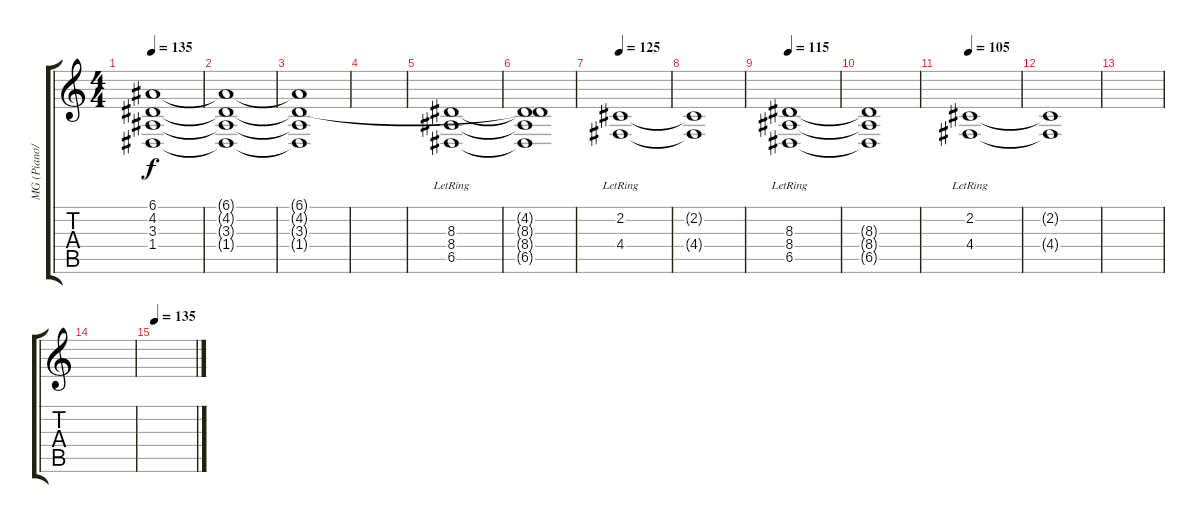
\track ("MG (Piano/Strings)" "MG (Piano/") {instrument acousticgrandpiano}
\staff {score tabs}
\tuning (E4 B3 G3 D3 A2 E2) {hide}
\ts (4 4)
\tempo 135
\clef g2
\ks c
(6.1{t} 4.2{t} 3.3{t} 1.4{t}).1{dy f volume 0} |
(6.1{t} 4.2{t} 3.3{t} 1.4{t}).1 |
(6.1{t} 4.2{t} 3.3{t} 1.4{t}).1 |
|
(8.3{lr} 8.4{lr} 6.5).1{volume 14 instrument acousticgrandpiano} |
(4.2{t} 8.3{t} 8.4{t} 6.5{t}).1{volume 10} |
\tempo 125
(2.2{lr} 4.4{lr}).1 |
(2.2{t} 4.4{t}).1 |
\tempo 115
(8.3{lr} 8.4{lr} 6.5).1{volume 14 instrument acousticgrandpiano} |
(8.3{t} 8.4{t} 6.5{t}).1{volume 10} |
\tempo 105
(2.2{lr} 4.4{lr}).1 |
(2.2{t} 4.4{t}).1 |
|
|
\tempo 135
